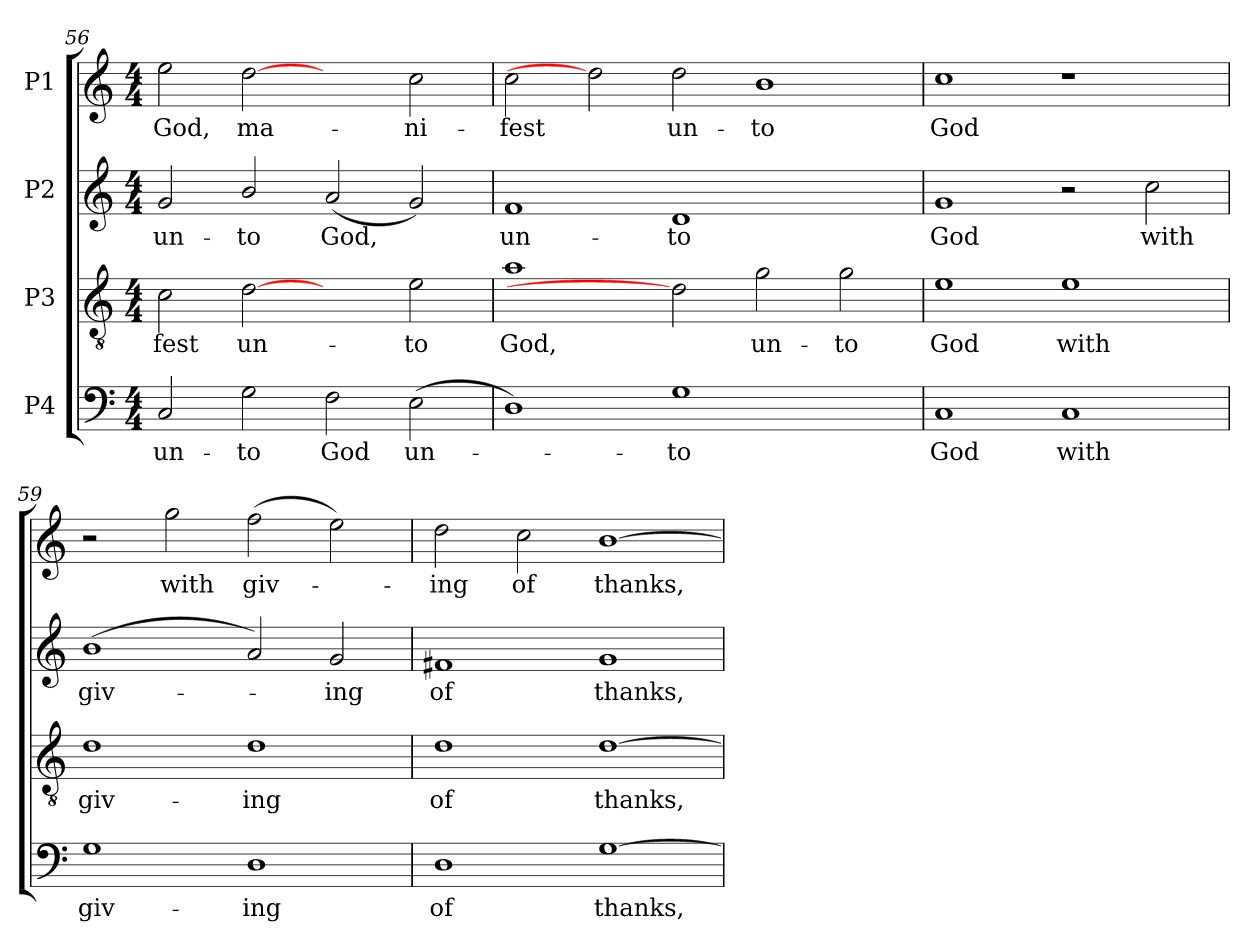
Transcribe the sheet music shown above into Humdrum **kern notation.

**kern	**text	**kern	**text	**kern	**text	**kern	**text
*part4	*part4	*part3	*part3	*part2	*part2	*part1	*part1
*staff4	*staff4	*staff3	*staff3	*staff2	*staff2	*staff1	*staff1
*I"P4	*	*I"P3	*	*I"P2	*	*I"P1	*
!!LO:LB:g=z
*clefF4	*	*clefGv2	*	*clefG2	*	*clefG2	*
*	*	*ITrd7c12	*	*	*	*	*
*k[]	*	*k[]	*	*k[]	*	*k[]	*
*C:	*	*C:	*	*C:	*	*C:	*
*M4/4	*	*M4/4	*	*M4/4	*	*M4/4	*
=56	=56	=56	=56	=56	=56	=56	=56
!	!LO:LY:b:color=#000000	!	!	!	!	!	!
!	!	!	!LO:LY:b:color=#000000	!	!	!	!
!	!	!	!	!	!LO:LY:b:color=#000000	!	!
!	!	!	!	!	!	!	!LO:LY:b:color=#000000
2Ci/	un-	2Ci\	-fest	2gi/	un-	2eei\	God,
!	!LO:LY:b:color=#000000	!	!	!	!	!	!
!	!	!	!LO:LY:b:color=#000000	!	!	!	!
!	!	!	!	!	!LO:LY:b:color=#000000	!	!
!	!	!	!	!	!	!	!LO:LY:b:color=#000000
2Gi\	-to	[2Di	un-	2bi/	-to	[2ddi	ma-
!	!LO:LY:b:color=#000000	!	!	!	!	!	!
!	!	!	!	!	!LO:LY:b:color=#000000	!	!
2Fi\	God	2ryy	.	(2ai/	God,	2ryy	.
!	!LO:LY:b:color=#000000	!	!	!	!	!	!
!	!	!	!LO:LY:b:color=#000000	!	!	!	!
!	!	!	!	!	!	!	!LO:LY:b:color=#000000
(2Ei\	un-	2Ei\	-to	2gi/)	.	2cci\	-ni-
=57	=57	=57	=57	=57	=57	=57	=57
!	!	!	!LO:LY:b:color=#000000	!	!	!	!
!	!	!	!	!	!LO:LY:b:color=#000000	!	!
!	!	!	!	!	!	!	!LO:LY:b:color=#000000
1Di)	.	1Ai	God,	1fi	un-	2cci\	-fest
.	.	.	.	.	.	2ddi]	.
!	!LO:LY:b:color=#000000	!	!	!	!	!	!
!	!	!	!	!	!LO:LY:b:color=#000000	!	!
!	!	!	!	!	!	!	!LO:LY:b:color=#000000
1Gi	-to	2Di]	.	1di	-to	2ddi\	un-
!	!	!	!LO:LY:b:color=#000000	!	!	!	!
!	!	!	!	!	!	!	!LO:LY:b:color=#000000
.	.	2Gi\	un-	.	.	1bi	-to
!	!	!	!LO:LY:b:color=#000000	!	!	!	!
2ryy	.	2Gi\	-to	2ryy	.	.	.
=58	=58	=58	=58	=58	=58	=58	=58
!	!LO:LY:b:color=#000000	!	!	!	!	!	!
!	!	!	!LO:LY:b:color=#000000	!	!	!	!
!	!	!	!	!	!LO:LY:b:color=#000000	!	!
!	!	!	!	!	!	!	!LO:LY:b:color=#000000
1Ci	God	1Ei	God	1gi	God	1cci	God
!	!LO:LY:b:color=#000000	!	!	!	!	!	!
!	!	!	!LO:LY:b:color=#000000	!	!	!	!
1Ci	with	1Ei	with	2r	.	1r	.
!	!	!	!	!	!LO:LY:b:color=#000000	!	!
.	.	.	.	2cci\	with	.	.
!!LO:LB:g=z
=59	=59	=59	=59	=59	=59	=59	=59
!	!LO:LY:b:color=#000000	!	!	!	!	!	!
!	!	!	!LO:LY:b:color=#000000	!	!	!	!
!	!	!	!	!	!LO:LY:b:color=#000000	!	!
1Gi	giv-	1Di	giv-	(1bi	giv-	2r	.
!	!	!	!	!	!	!	!LO:LY:b:color=#000000
.	.	.	.	.	.	2ggi\	with
!	!LO:LY:b:color=#000000	!	!	!	!	!	!
!	!	!	!LO:LY:b:color=#000000	!	!	!	!
!	!	!	!	!	!	!	!LO:LY:b:color=#000000
1Di	-ing	1Di	-ing	2ai/)	.	(2ffi\	giv-
!	!	!	!	!	!LO:LY:b:color=#000000	!	!
.	.	.	.	2gi/	-ing	2eei\)	.
=60	=60	=60	=60	=60	=60	=60	=60
!	!LO:LY:b:color=#000000	!	!	!	!	!	!
!	!	!	!LO:LY:b:color=#000000	!	!	!	!
!	!	!	!	!	!LO:LY:b:color=#000000	!	!
!	!	!	!	!	!	!	!LO:LY:b:color=#000000
1Di	of	1Di	of	1f#Xi	of	2ddi\	-ing
!	!	!	!	!	!	!	!LO:LY:b:color=#000000
.	.	.	.	.	.	2cci\	of
!	!LO:LY:b:color=#000000	!	!	!	!	!	!
!	!	!	!LO:LY:b:color=#000000	!	!	!	!
!	!	!	!	!	!LO:LY:b:color=#000000	!	!
!	!	!	!	!	!	!	!LO:LY:b:color=#000000
[1Gi	thanks,	[1Di	thanks,	1gi	thanks,	[1bi	thanks,
=	=	=	=	=	=	=	=
*-	*-	*-	*-	*-	*-	*-	*-
